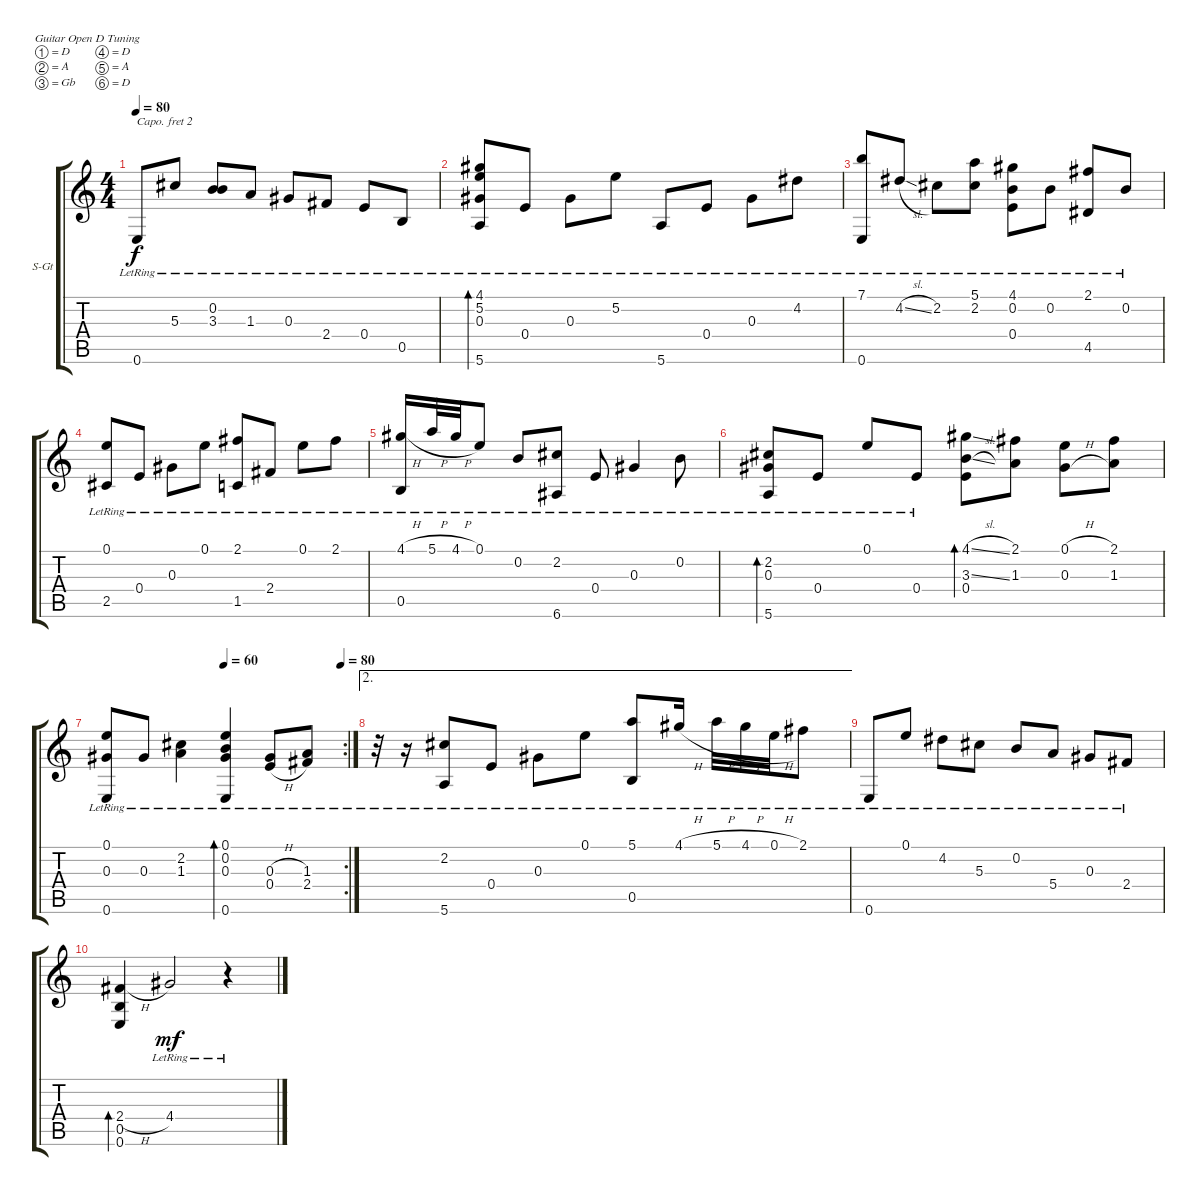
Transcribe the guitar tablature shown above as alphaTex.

\bracketExtendMode groupsimilarinstruments
\firstSystemTrackNameOrientation horizontal
\otherSystemsTrackNameOrientation horizontal
\track ("Guitar" "S-Gt") {instrument acousticguitarsteel}
\staff {score tabs}
\capo 2
\tuning (D4 A3 Gb3 D3 A2 D2)
\ts (4 4)
\tempo 80
\clef g2
\ks c
0.6{lr}.8{dy f} 5.3{lr}.8 (0.2{lr} 3.3{lr}).8 1.3{lr}.8 0.3{lr}.8 2.4{lr}.8 0.4{lr}.8 0.5{lr}.8 |
(4.1{lr} 5.2{lr} 0.3{lr} 5.6{lr}).8{bd 30} 0.4{lr}.8 0.3{lr}.8 5.2{lr}.8 5.6{lr}.8 0.4{lr}.8 0.3{lr}.8 4.2{lr}.8 |
(7.1{lr} 0.6{lr}).8 4.2{sl lr}.8 2.2{lr}.8 (5.1{lr} 2.2{lr}).8 (4.1{lr} 0.2{lr} 0.4{lr}).8 0.2{lr}.8 (2.1{lr} 4.5{lr}).8 0.2{lr}.8 |
(0.1{lr} 2.5{lr}).8 0.4{lr}.8 0.3{lr}.8 0.1{lr}.8 (2.1{lr} 1.5{lr}).8 2.4{lr}.8 0.1{lr}.8 2.1{lr}.8 |
(4.1{h lr} 0.5{lr}).16 5.1{h lr}.32 4.1{h lr}.32 0.1{lr}.8 0.2{lr}.8 (2.2{lr} 6.6{lr}).8 0.4{lr}.8 0.3{lr}.4 0.2{lr}.8 |
(2.2{lr} 0.3{lr} 5.6{lr}).8{bd 30} 0.4{lr}.8 0.1{lr}.8 0.4{lr}.8 (4.1{sl} 3.3{sl} 0.4).8{bd 30} (2.1 1.3).8 (0.1{h} 0.3{h}).8 (2.1 1.3).8 |
\rc 2
\tempo (60 0.5)
\tempo (80 0.99375)
(0.1{lr} 0.3{lr} 0.6{lr}).8 0.3{lr}.8 (2.2{lr} 1.3{lr}).4 (0.1{lr} 0.2{lr} 0.3{lr} 0.6{lr}).4{bd 30} (0.3{h lr} 0.4{h lr}).8 (1.3{lr} 2.4{lr}).8 |
\ae 2
r.32 r.16 (2.2{lr} 5.6{lr}).8 0.4{lr}.8 0.3{lr}.8 0.1{lr}.8 (5.1{lr} 0.5{lr}).8 4.1{h lr}.16 5.1{h lr}.32 4.1{h lr}.32 0.1{h lr}.32 2.1{lr}.8 |
0.6{lr}.8 0.1{lr}.8 4.2{lr}.8 5.3{lr}.8 0.2{lr}.8 5.4{lr}.8 0.3{lr}.8 2.4{lr}.8 |
(2.4{h} 0.5 0.6).4{bd 30} 4.4{lr}.2{dy mf} r.4
